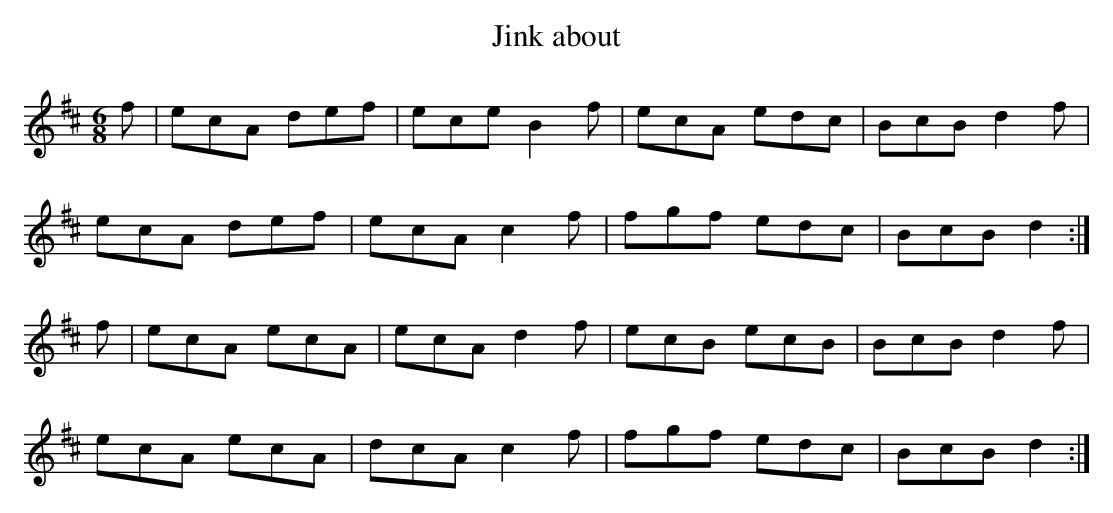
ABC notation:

X:1
T:Jink about
M:6/8
L:1/8
K:D
f|ecA def|ece B2f|ecA edc|BcB d2f|
ecA def|ecA c2f|fgf edc|BcB d2:|
f|ecA ecA|ecA d2f|ecB ecB|BcB d2f|
ecA ecA|dcA c2f|fgf edc|BcB d2:|]
